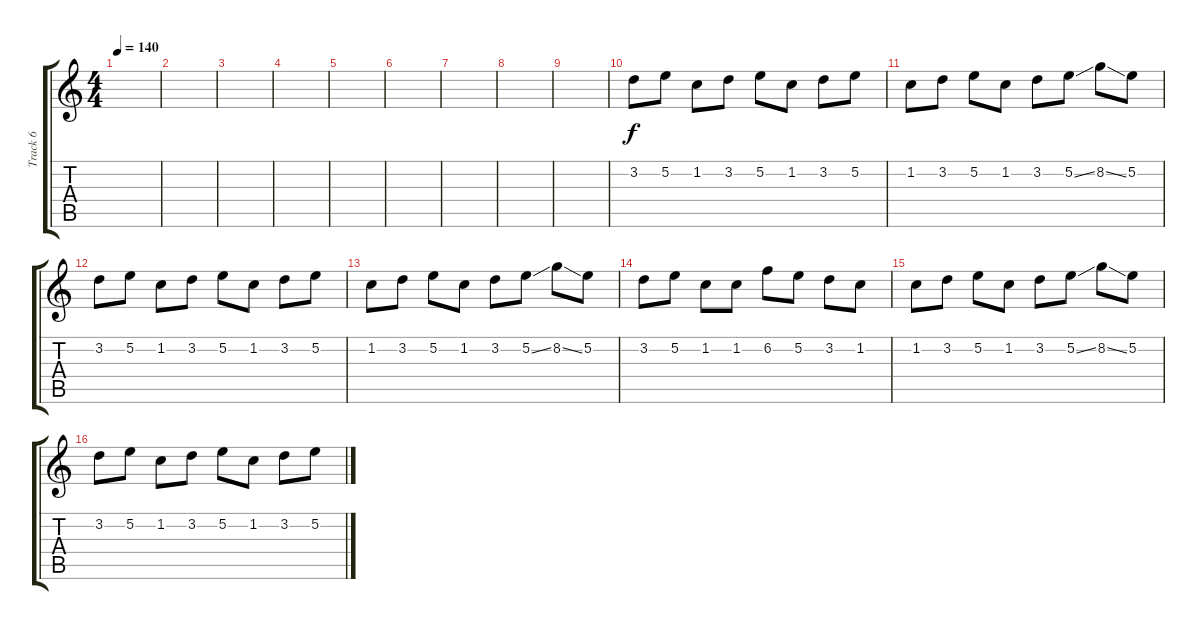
\track ("Track 6" "Track 6") {instrument overdrivenguitar}
\staff {score tabs}
\tuning (E4 B3 G3 D3 A2 E2) {hide}
\ts (4 4)
\tempo 140
\clef g2
\ks c
|
|
|
|
|
|
|
|
|
3.2.8 5.2.8 1.2.8 3.2.8 5.2.8 1.2.8 3.2.8 5.2.8 |
1.2.8 3.2.8 5.2.8 1.2.8 3.2.8 5.2{ss}.8 8.2{ss}.8 5.2.8 |
3.2.8 5.2.8 1.2.8 3.2.8 5.2.8 1.2.8 3.2.8 5.2.8 |
1.2.8 3.2.8 5.2.8 1.2.8 3.2.8 5.2{ss}.8 8.2{ss}.8 5.2.8 |
3.2.8 5.2.8 1.2.8 1.2.8 6.2.8 5.2.8 3.2.8 1.2.8 |
1.2.8 3.2.8 5.2.8 1.2.8 3.2.8 5.2{ss}.8 8.2{ss}.8 5.2.8 |
3.2.8 5.2.8 1.2.8 3.2.8 5.2.8 1.2.8 3.2.8 5.2.8
